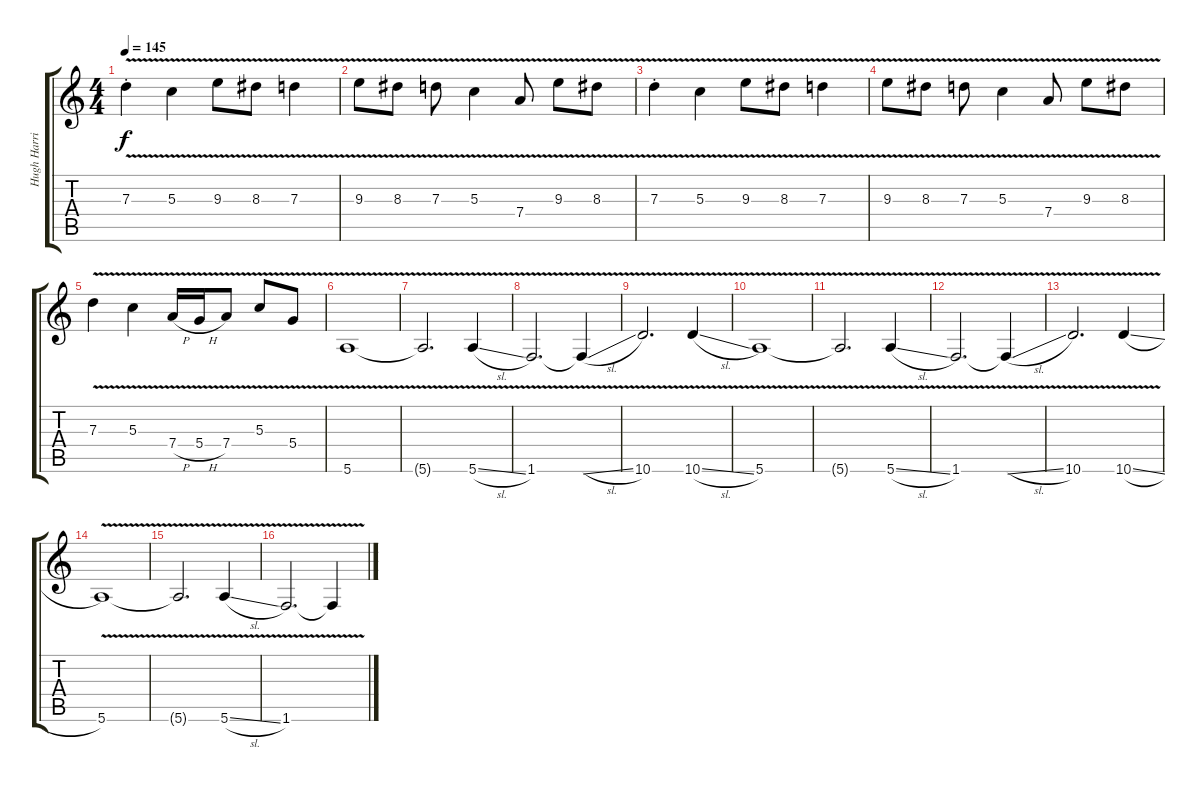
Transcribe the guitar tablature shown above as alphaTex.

\track ("Hugh Harris (Lead Guitar)" "Hugh Harri") {instrument overdrivenguitar}
\staff {score tabs}
\tuning (E4 B3 G3 D3 A2 E2) {hide}
\ts (4 4)
\tempo 145
\clef g2
\ks c
7.3{v st}.4{dy f} 5.3{v}.4 9.3{v}.8 8.3{v}.8 7.3{v}.4 |
9.3{v}.8 8.3{v}.8 7.3{v}.8 5.3{v}.4 7.4{v}.8 9.3{v}.8 8.3{v}.8 |
7.3{v st}.4 5.3{v}.4 9.3{v}.8 8.3{v}.8 7.3{v}.4 |
9.3{v}.8 8.3{v}.8 7.3{v}.8 5.3{v}.4 7.4{v}.8 9.3{v}.8 8.3{v}.8 |
7.3{v}.4 5.3{v}.4 7.4{v h}.16 5.4{v h}.16 7.4{v}.8 5.3{v}.8 5.4{v}.8 |
5.6{v}.1{volume 13} |
5.6{t}.2{d} 5.6{v sl}.4 |
1.6{v}.2{d} 1.6{v sl t}.4 |
10.6{v}.2{d} 10.6{v sl}.4 |
5.6{v}.1{volume 10} |
5.6{t}.2{d} 5.6{v sl}.4 |
1.6{v}.2{d} 1.6{v sl t}.4 |
10.6{v}.2{d} 10.6{v sl}.4 |
5.6{v}.1{volume 13} |
5.6{t}.2{d} 5.6{v sl}.4 |
1.6{v}.2{d} 1.6{v sl t}.4
